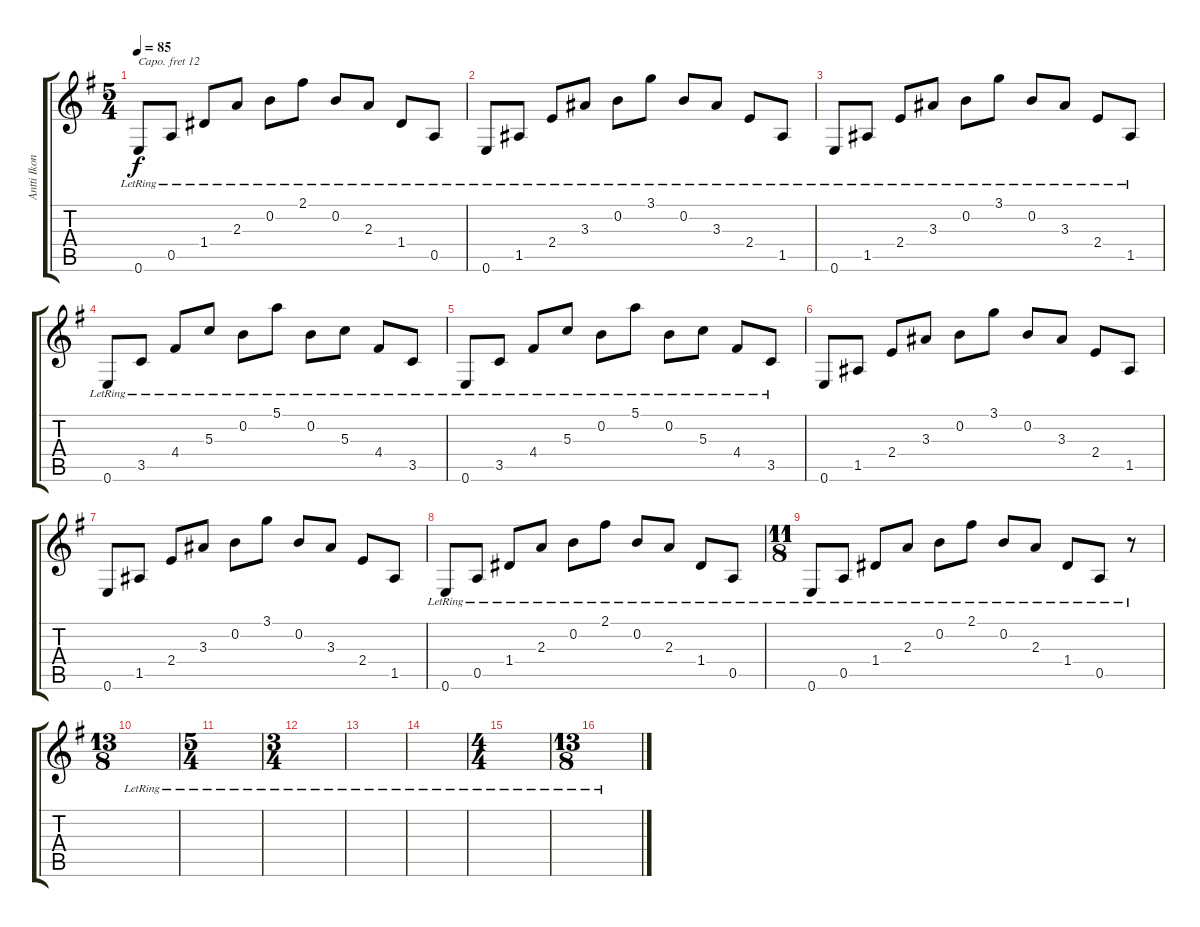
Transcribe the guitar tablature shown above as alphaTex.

\track ("Antti Ikonen II" "Antti Ikon") {instrument acousticgrandpiano}
\staff {score tabs}
\capo 12
\tuning (E4 B3 G3 D3 A2 E2) {hide}
\ts (5 4)
\tempo 85
\clef g2
\ks g
0.6{lr}.8{dy f} 0.5{lr}.8 1.4{lr}.8 2.3{lr}.8 0.2{lr}.8 2.1{lr}.8 0.2{lr}.8 2.3{lr}.8 1.4{lr}.8 0.5{lr}.8 |
0.6{lr}.8 1.5{lr}.8 2.4{lr}.8 3.3{lr}.8 0.2{lr}.8 3.1{lr}.8 0.2{lr}.8 3.3{lr}.8 2.4{lr}.8 1.5{lr}.8 |
0.6{lr}.8 1.5{lr}.8 2.4{lr}.8 3.3{lr}.8 0.2{lr}.8 3.1{lr}.8 0.2{lr}.8 3.3{lr}.8 2.4{lr}.8 1.5{lr}.8 |
0.6{lr}.8 3.5{lr}.8 4.4{lr}.8 5.3{lr}.8 0.2{lr}.8 5.1{lr}.8 0.2{lr}.8 5.3{lr}.8 4.4{lr}.8 3.5{lr}.8 |
0.6{lr}.8 3.5{lr}.8 4.4{lr}.8 5.3{lr}.8 0.2{lr}.8 5.1{lr}.8 0.2{lr}.8 5.3{lr}.8 4.4{lr}.8 3.5{lr}.8 |
0.6.8 1.5.8 2.4.8 3.3.8 0.2.8 3.1.8 0.2.8 3.3.8 2.4.8 1.5.8 |
0.6.8 1.5.8 2.4.8 3.3.8 0.2.8 3.1.8 0.2.8 3.3.8 2.4.8 1.5.8 |
0.6{lr}.8 0.5{lr}.8 1.4{lr}.8 2.3{lr}.8 0.2{lr}.8 2.1{lr}.8 0.2{lr}.8 2.3{lr}.8 1.4{lr}.8 0.5{lr}.8 |
\ts (11 8)
0.6{lr}.8 0.5{lr}.8 1.4{lr}.8 2.3{lr}.8 0.2{lr}.8 2.1{lr}.8 0.2{lr}.8 2.3{lr}.8 1.4{lr}.8 0.5{lr}.8 r.8 |
\ts (13 8)
|
\ts (5 4)
|
\ts (3 4)
|
|
|
\ts (4 4)
|
\ts (13 8)
